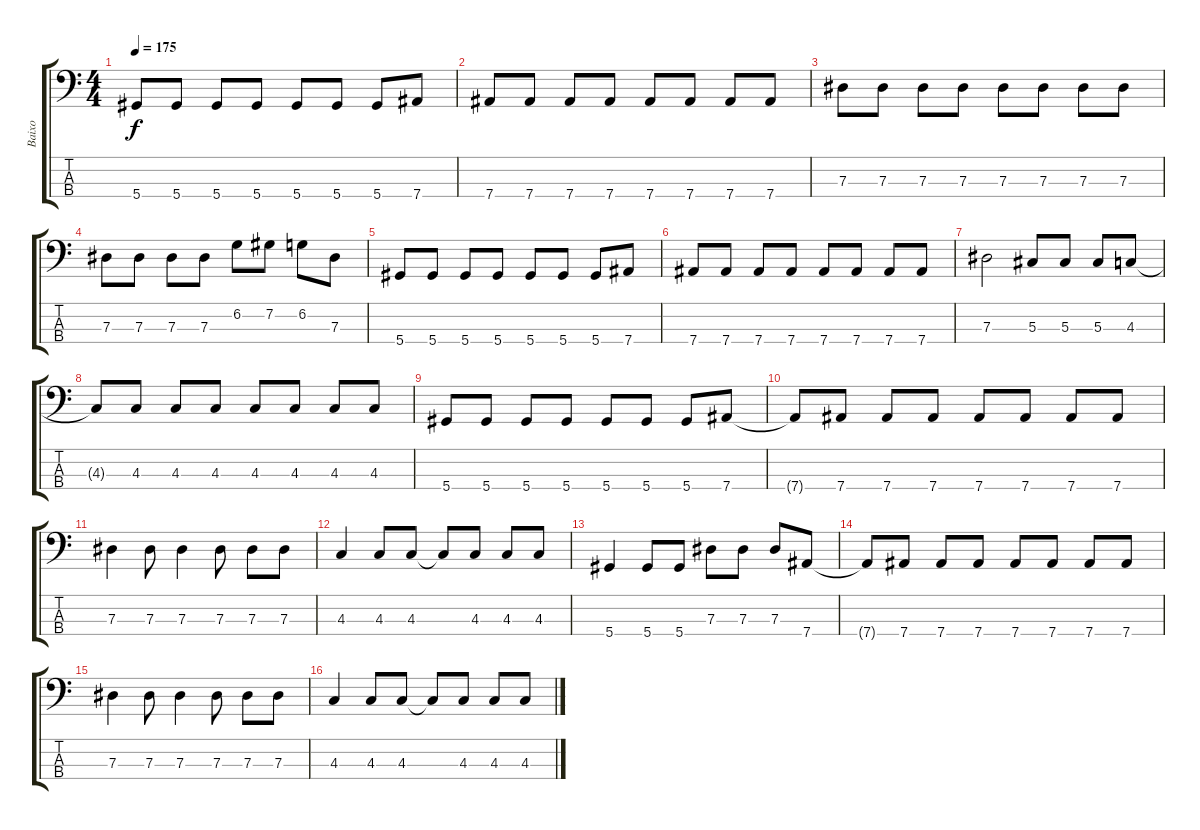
\track ("Baixo" "Baixo") {instrument electricbasspick}
\staff {score tabs}
\tuning (Gb2 Db2 Ab1 Eb1) {hide}
\ts (4 4)
\tempo 175
\clef f4
\ks c
5.4.8{dy f} 5.4.8 5.4.8 5.4.8 5.4.8 5.4.8 5.4.8 7.4.8 |
7.4.8 7.4.8 7.4.8 7.4.8 7.4.8 7.4.8 7.4.8 7.4.8 |
7.3.8 7.3.8 7.3.8 7.3.8 7.3.8 7.3.8 7.3.8 7.3.8 |
7.3.8 7.3.8 7.3.8 7.3.8 6.2.8 7.2.8 6.2.8 7.3.8 |
5.4.8 5.4.8 5.4.8 5.4.8 5.4.8 5.4.8 5.4.8 7.4.8 |
7.4.8 7.4.8 7.4.8 7.4.8 7.4.8 7.4.8 7.4.8 7.4.8 |
7.3.2 5.3.8 5.3.8 5.3.8 4.3.8 |
4.3{t}.8 4.3.8 4.3.8 4.3.8 4.3.8 4.3.8 4.3.8 4.3.8 |
5.4.8 5.4.8 5.4.8 5.4.8 5.4.8 5.4.8 5.4.8 7.4.8 |
7.4{t}.8 7.4.8 7.4.8 7.4.8 7.4.8 7.4.8 7.4.8 7.4.8 |
7.3.4 7.3.8 7.3.4 7.3.8 7.3.8 7.3.8 |
4.3.4 4.3.8 4.3.8 4.3{t}.8 4.3.8 4.3.8 4.3.8 |
5.4.4 5.4.8 5.4.8 7.3.8 7.3.8 7.3.8 7.4.8 |
7.4{t}.8 7.4.8 7.4.8 7.4.8 7.4.8 7.4.8 7.4.8 7.4.8 |
7.3.4 7.3.8 7.3.4 7.3.8 7.3.8 7.3.8 |
4.3.4 4.3.8 4.3.8 4.3{t}.8 4.3.8 4.3.8 4.3.8
